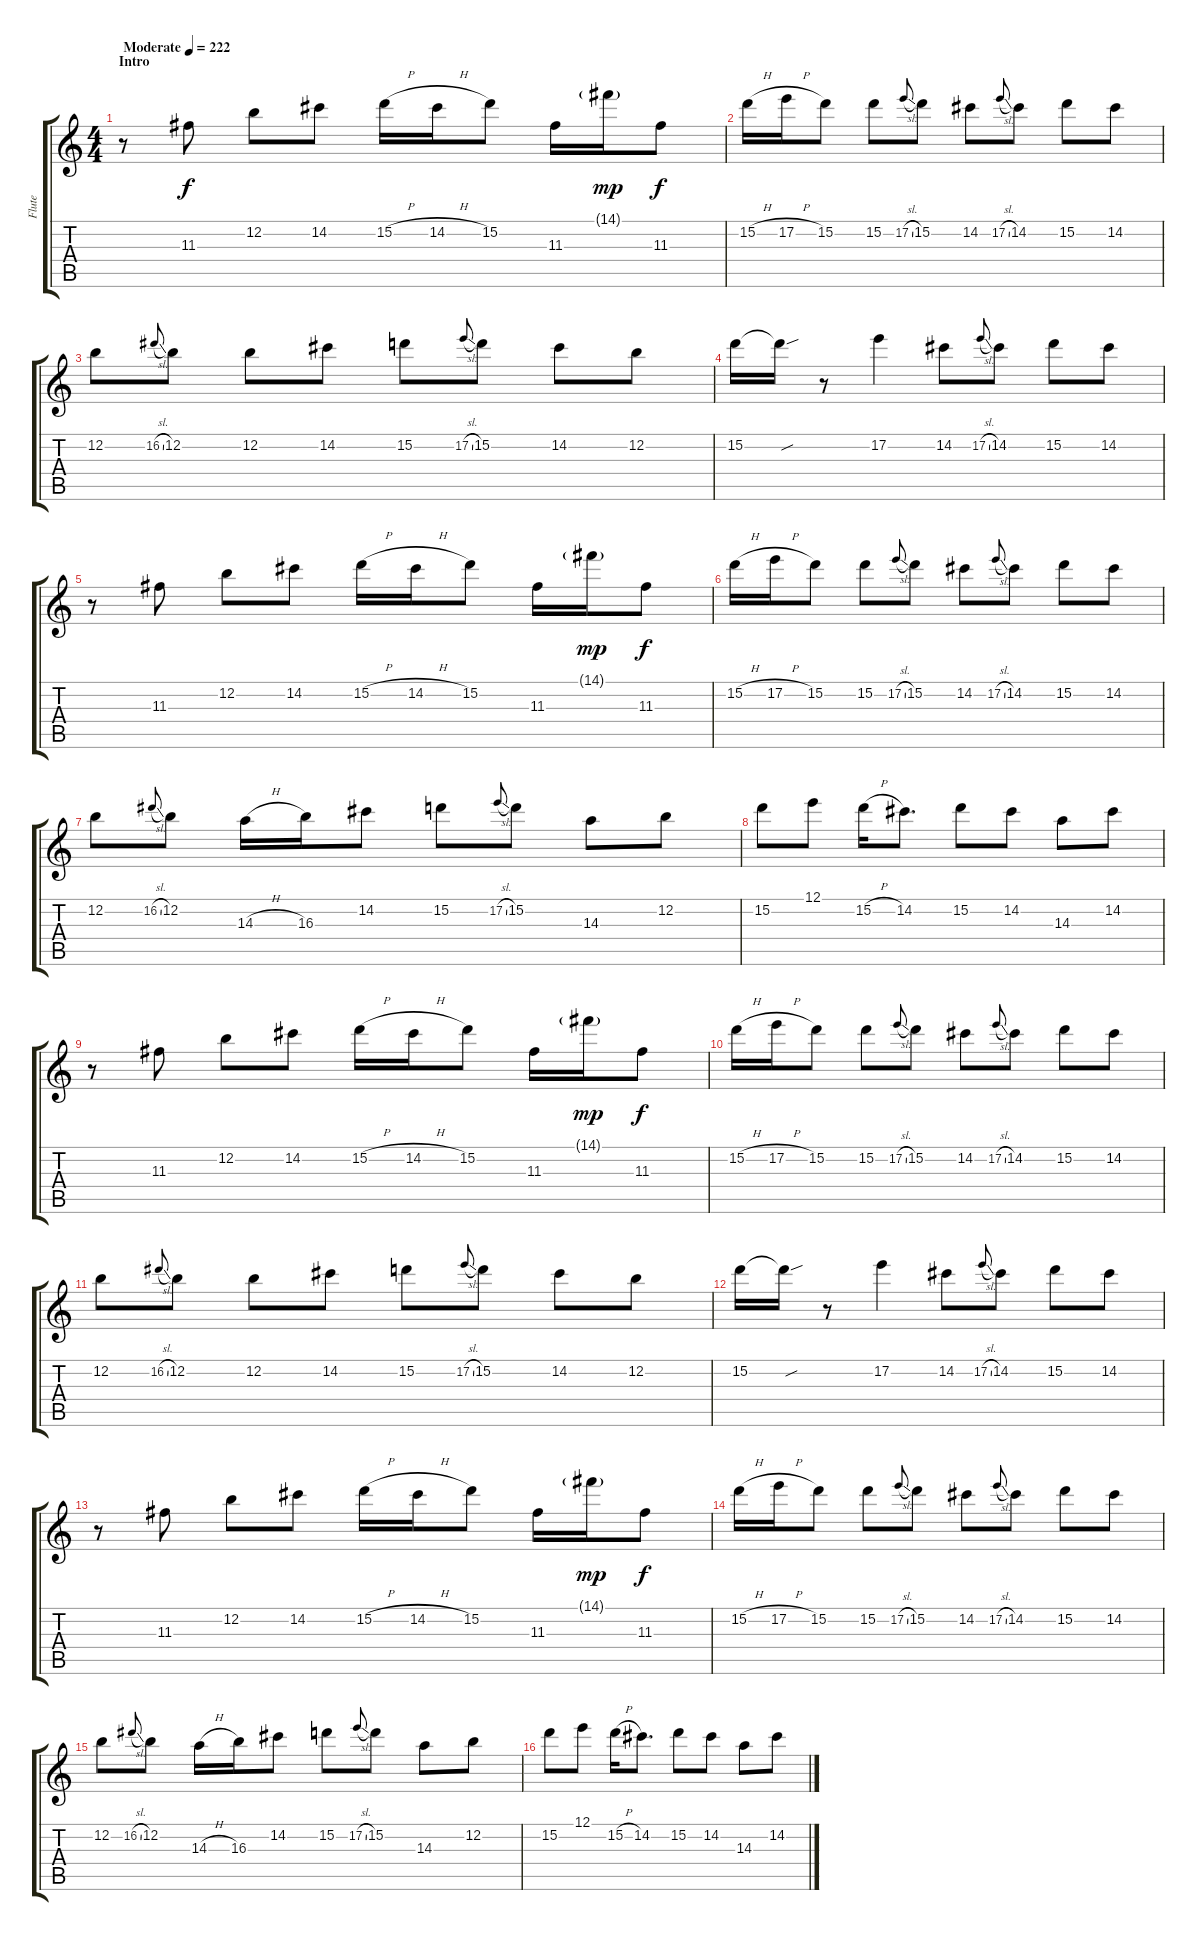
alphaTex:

\track ("Flute" "Flute") {instrument piccolo}
\staff {score tabs}
\tuning (E5 B4 G4 D4 A3 E3) {hide}
\ts (4 4)
\section ("" "Intro")
\tempo (222 "Moderate")
\clef g2
\ks c
r.8{dy f instrument piccolo} 11.3.8 12.2.8 14.2.8 15.2{h}.16 14.2{h}.16 15.2.8 11.3.16 14.1{g}.16{dy mp} 11.3.8{dy f} |
15.2{h}.16 17.2{h}.16 15.2.8 15.2.8 17.2{sl}.8{gr onbeat} 15.2.8 14.2.8 17.2{sl}.8{gr onbeat} 14.2.8 15.2.8 14.2.8 |
12.2.8 16.2{sl}.8{gr onbeat} 12.2.8 12.2.8 14.2.8 15.2.8 17.2{sl}.8{gr onbeat} 15.2.8 14.2.8 12.2.8 |
15.2.16 15.2{sou t}.16 r.8 17.2.4 14.2.8 17.2{sl}.8{gr onbeat} 14.2.8 15.2.8 14.2.8 |
r.8 11.3.8 12.2.8 14.2.8 15.2{h}.16 14.2{h}.16 15.2.8 11.3.16 14.1{g}.16{dy mp} 11.3.8{dy f} |
15.2{h}.16 17.2{h}.16 15.2.8 15.2.8 17.2{sl}.8{gr onbeat} 15.2.8 14.2.8 17.2{sl}.8{gr onbeat} 14.2.8 15.2.8 14.2.8 |
12.2.8 16.2{sl}.8{gr onbeat} 12.2.8 14.3{h}.16 16.3.16 14.2.8 15.2.8 17.2{sl}.8{gr onbeat} 15.2.8 14.3.8 12.2.8 |
15.2.8 12.1.8 15.2{h}.16 14.2.8{d} 15.2.8 14.2.8 14.3.8 14.2.8 |
r.8 11.3.8 12.2.8 14.2.8 15.2{h}.16 14.2{h}.16 15.2.8 11.3.16 14.1{g}.16{dy mp} 11.3.8{dy f} |
15.2{h}.16 17.2{h}.16 15.2.8 15.2.8 17.2{sl}.8{gr onbeat} 15.2.8 14.2.8 17.2{sl}.8{gr onbeat} 14.2.8 15.2.8 14.2.8 |
12.2.8 16.2{sl}.8{gr onbeat} 12.2.8 12.2.8 14.2.8 15.2.8 17.2{sl}.8{gr onbeat} 15.2.8 14.2.8 12.2.8 |
15.2.16 15.2{sou t}.16 r.8 17.2.4 14.2.8 17.2{sl}.8{gr onbeat} 14.2.8 15.2.8 14.2.8 |
r.8 11.3.8 12.2.8 14.2.8 15.2{h}.16 14.2{h}.16 15.2.8 11.3.16 14.1{g}.16{dy mp} 11.3.8{dy f} |
15.2{h}.16 17.2{h}.16 15.2.8 15.2.8 17.2{sl}.8{gr onbeat} 15.2.8 14.2.8 17.2{sl}.8{gr onbeat} 14.2.8 15.2.8 14.2.8 |
12.2.8 16.2{sl}.8{gr onbeat} 12.2.8 14.3{h}.16 16.3.16 14.2.8 15.2.8 17.2{sl}.8{gr onbeat} 15.2.8 14.3.8 12.2.8 |
15.2.8 12.1.8 15.2{h}.16 14.2.8{d} 15.2.8 14.2.8 14.3.8 14.2.8
